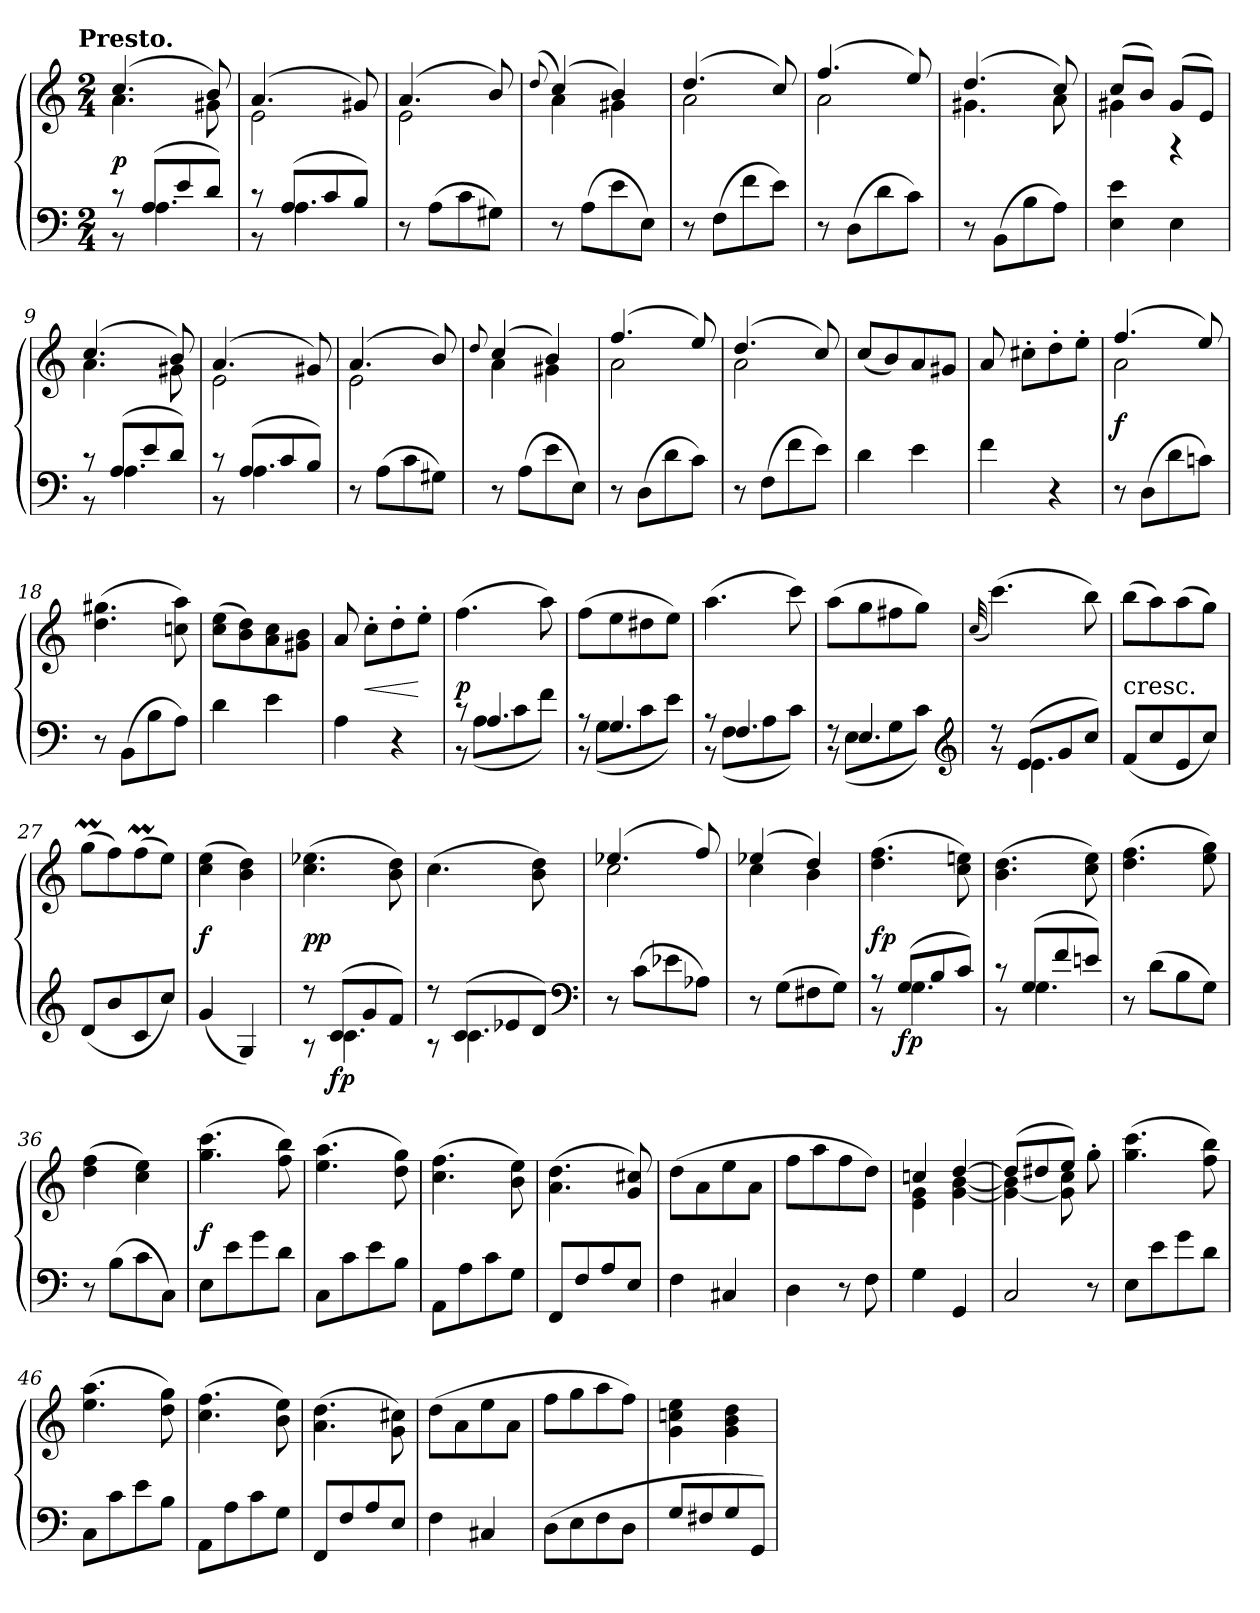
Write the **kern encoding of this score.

**kern	**kern	**dynam
*part1	*part1	*part1
*staff2	*staff1	*staff1/2
*clefF4	*clefG2	*
*k[]	*k[]	*
*a:	*a:	*
!!LO:TX:omd:t=Presto.
*M2/4	*M2/4	*
*MM160	*MM160	*
=1	=1	=1
*^	*^	*
8r	8r	(4.cc	4.a	p
(8AL	4.A	.	.	.
8e	.	.	.	.
8dJ)	.	8b)	8g#X	.
=2	=2	=2	=2	=2
8r	8r	(4.a	2e	.
(8AL	4.A	.	.	.
8c	.	.	.	.
8BJ)	.	8g#X)	.	.
*v	*v	*	*	*
=3	=3	=3	=3
8r	(4.a	2e	.
(8AL	.	.	.
8c	.	.	.
8G#XJ)	8b)	.	.
=4	=4	=4	=4
.	(>8qqdd	.	.
8r	(4cc)	4a	.
(8AL	.	.	.
8e	4b)	4g#X	.
8EJ)	.	.	.
=5	=5	=5	=5
8r	(4.dd	2a	.
(8FL	.	.	.
8f	.	.	.
8eJ)	8cc)	.	.
=6	=6	=6	=6
8r	(4.ff	2a	.
(8DL	.	.	.
8d	.	.	.
8cJ)	8ee)	.	.
=7	=7	=7	=7
8r	(4.dd	4.g#X	.
(8BBL	.	.	.
8B	.	.	.
8AJ)	8cc)	8a	.
=8	=8	=8	=8
4E 4e	(8ccL	4g#X	.
.	8bJ)	.	.
4E	(8g#L	4r	.
.	8eJ)	.	.
=9	=9	=9	=9
*^	*	*	*
8r	8r	(4.cc	4.a	.
(8AL	4.A	.	.	.
8e	.	.	.	.
8dJ)	.	8b)	8g#X	.
=10	=10	=10	=10	=10
8r	8r	(4.a	2e	.
(8AL	4.A	.	.	.
8c	.	.	.	.
8BJ)	.	8g#X)	.	.
*v	*v	*	*	*
=11	=11	=11	=11
8r	(4.a	2e	.
(8AL	.	.	.
8c	.	.	.
8G#XJ)	8b)	.	.
=12	=12	=12	=12
.	8qqdd	.	.
8r	(4cc	4a	.
(8AL	.	.	.
8e	4b)	4g#X	.
8EJ)	.	.	.
=13	=13	=13	=13
8r	(4.ff	2a	.
(8DL	.	.	.
8d	.	.	.
8cJ)	8ee)	.	.
=14	=14	=14	=14
8r	(4.dd	2a	.
(8FL	.	.	.
8f	.	.	.
8eJ)	8cc)	.	.
*	*v	*v	*
=15	=15	=15
4d	(8ccL	.
.	8b)	.
4e	8a	.
.	8g#XJ	.
=16	=16	=16
4f	8a	.
.	8cc#X'L	.
4r	8dd'	.
.	8ee'J	.
=17	=17	=17
*	*^	*
8r	(4.ff	2a	f
(8DL	.	.	.
8d	.	.	.
8cnJ)	8ee)	.	.
*	*v	*v	*
=18	=18	=18
8r	(4.dd 4.gg#X	.
(8BBL	.	.
8B	.	.
8AJ)	8ccn 8aa)	.
=19	=19	=19
4d	(8cc 8eeL	.
.	8b 8dd)	.
4e	8a 8cc	.
.	8g#X 8bJ	.
=20	=20	=20
4A	8a	.
.	8cc'L	<
4r	8dd'	.
.	8ee'J	[
=21	=21	=21
*^	*	*
8r	8r	(4.ff	p
4.A	(>8AL	.	.
.	8c	.	.
.	8fJ)	8aa)	.
=22	=22	=22	=22
8r	8r	(8ffL	.
4.G	(>8G\L	8ee	.
.	8c\	8dd#X	.
.	8e\J)	8eeJ)	.
=23	=23	=23	=23
8r	8r	(4.aa	.
4.F	(>8FL	.	.
.	8A	.	.
.	8cJ)	8ccc)	.
=24	=24	=24	=24
8r	8r	(8aaL	.
4.E	(>8EL	8gg	.
.	8G	8ff#X	.
.	8cJ)	8ggJ)	.
*clefG2	*	*	*
=25	=25	=25	=25
.	.	(>32qqcc	.
8r	8r	(4.ccc)	.
(8eL	4.e	.	.
8g	.	.	.
8ccJ)	.	8bb)	.
*v	*v	*	*
=26	=26	=26
!	!LO:TX:c:t=cresc.	!
(8fL	(8bbL	.
8cc	8aa)	.
8e	(8aa	.
8ccJ)	8ggJ)	.
=27	=27	=27
(8dL	(8ggML	.
8b	8ff)	.
8c	(8ffM	.
8ccJ)	8eeJ)	.
=28	=28	=28
(4g	(4cc 4ee	f
4G)	4b 4dd)	.
=29	=29	=29
*^	*	*
8r	8r	(4.cc 4.ee-X	pp
!	!	!	!LO:DY:b=2
(8cL	4.c	.	fp
8g	.	.	.
8fJ)	.	8b 8dd)	.
=30	=30	=30	=30
8r	8r	(4.cc	.
(8cL	4.c	.	.
8e-X	.	.	.
8dJ)	.	8b 8dd)	.
*v	*v	*	*
*clefF4	*	*
=31	=31	=31
*	*^	*
8r	(4.ee-X	2cc	.
(8cL	.	.	.
8e-X	.	.	.
8A-XJ)	8ff)	.	.
=32	=32	=32	=32
8r	(4ee-X	4cc	.
(8GL	.	.	.
8F#X	4dd)	4b	.
8GJ)	.	.	.
*	*v	*v	*
=33	=33	=33
*^	*	*
8r	8r	(4.dd 4.ff	fp
!	!	!	!LO:DY:b=2
(8GL	4.G	.	fp
8B	.	.	.
8cJ)	.	8cc 8een)	.
=34	=34	=34	=34
8r	8r	(4.b 4.dd	.
(8GL	4.G	.	.
8f	.	.	.
8enJ)	.	8cc 8ee)	.
*v	*v	*	*
=35	=35	=35
8r	(4.dd 4.ff	.
(8dL	.	.
8B	.	.
8GJ)	8ee 8gg)	.
=36	=36	=36
8r	(4dd 4ff	.
(8BL	.	.
8c	4cc 4ee)	.
8CJ)	.	.
=37	=37	=37
8EL	(4.gg 4.ccc	f
8e	.	.
8g	.	.
8dJ	8ff 8bb)	.
=38	=38	=38
8CL	(4.ee 4.aa	.
8c	.	.
8e	.	.
8BJ	8dd 8gg)	.
=39	=39	=39
8AAL	(4.cc 4.ff	.
8A	.	.
8c	.	.
8GJ	8b 8ee)	.
=40	=40	=40
8FFL	(4.a 4.dd	.
8F	.	.
8A	.	.
8EJ	8g 8cc#X)	.
=41	=41	=41
4F	(8ddL	.
.	8a	.
4C#X	8ee	.
.	8aJ	.
=42	=42	=42
4D	8ffL	.
.	8aa	.
8r	8ff	.
8F	8ddJ)	.
=43	=43	=43
*	*^	*
4G	4ccn	4e 4g	.
4GG	[4dd	[4g [4b	.
=44	=44	=44	=44
!LO:N:vis=2	!	!	!
4.C	(8ddL]	4g_ 4b]	.
.	8dd#X	.	.
.	8eeJ)	8g] 8cc	.
8r	8ryy	8gg'	.
*	*v	*v	*
=45	=45	=45
8EL	(4.gg 4.ccc	.
8e	.	.
8g	.	.
8dJ	8ff 8bb)	.
=46	=46	=46
8CL	(4.ee 4.aa	.
8c	.	.
8e	.	.
8BJ	8dd 8gg)	.
=47	=47	=47
8AAL	(4.cc 4.ff	.
8A	.	.
8c	.	.
8GJ	8b 8ee)	.
=48	=48	=48
8FFL	(4.a 4.dd	.
8F	.	.
8A	.	.
8EJ	8g\ 8cc#X\)	.
=49	=49	=49
4F	(8ddL	.
.	8a	.
4C#X	8ee	.
.	8aJ	.
=50	=50	=50
(8DL	8ffL	.
8E	8gg	.
8F	8aa	.
8DJ	8ffJ)	.
=51	=51	=51
8GL	4g 4ccn 4ee	.
8F#X	.	.
8G	4g 4b 4dd	.
8GGJ)	.	.
=	=	=
*-	*-	*-
